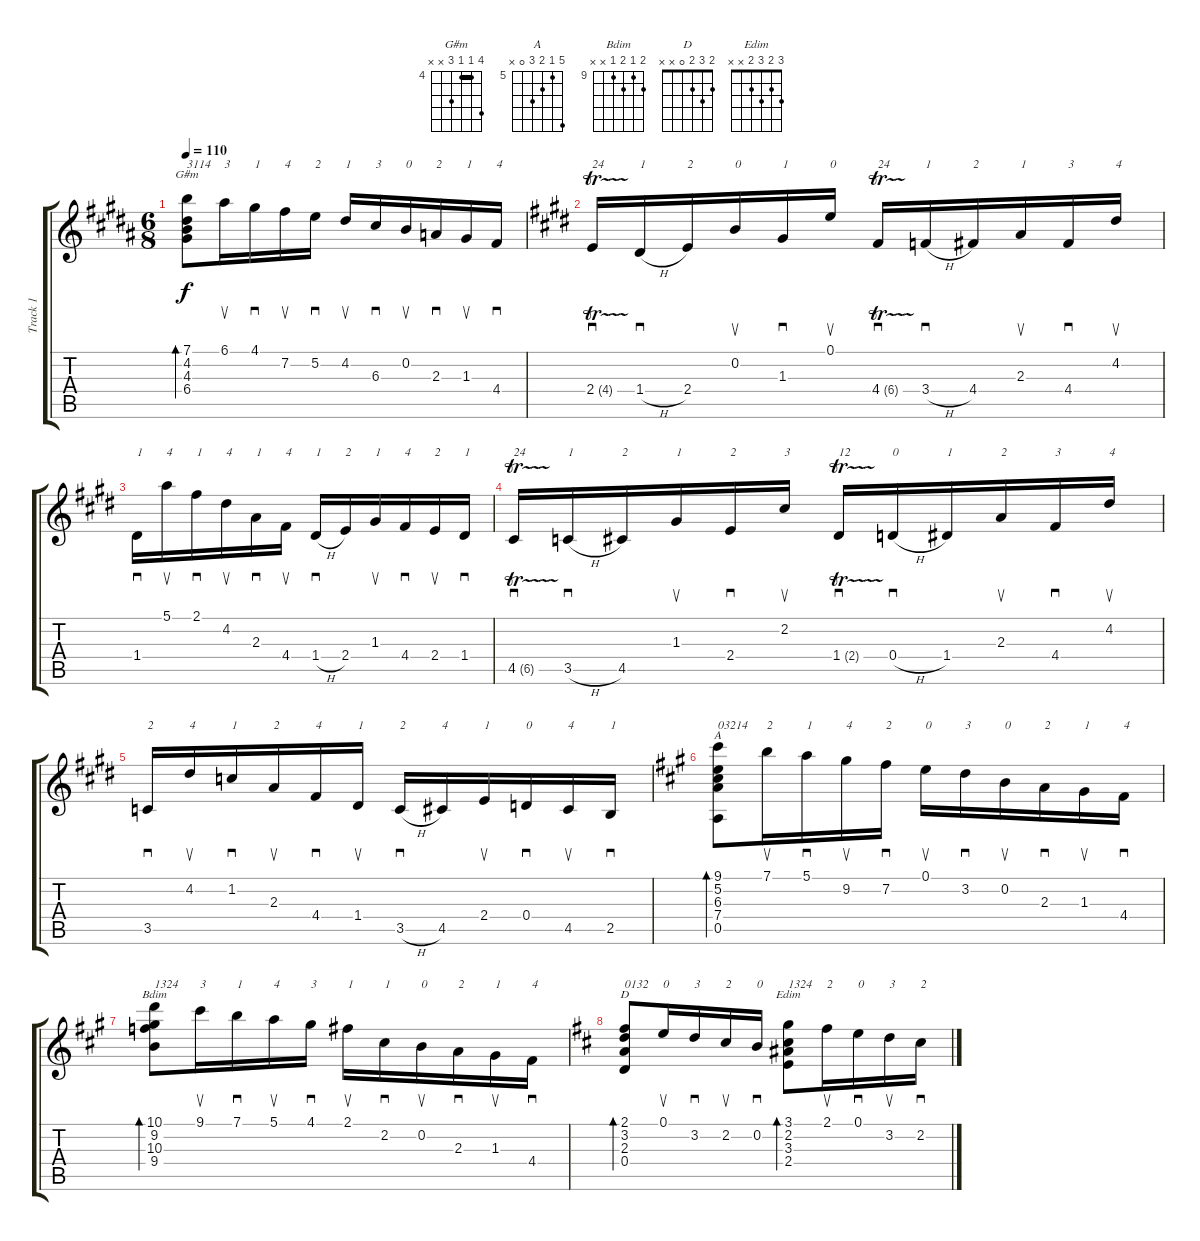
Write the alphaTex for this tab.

\track ("Track 1" "Track 1") {instrument acousticguitarsteel}
\staff {score tabs}
\tuning (E4 B3 G3 D3 A2 E2) {hide}
\chord ("G#m" 7 4 4 6 x x) {firstfret 4 barre 4}
\chord ("A" 9 5 6 7 0 x) {firstfret 5}
\chord ("Bdim" 10 9 10 9 x x) {firstfret 9}
\chord ("D" 2 3 2 0 x x)
\chord ("Edim" 3 2 3 2 x x)
\ts (6 8)
\tempo 110
\clef g2
\ks b
(7.1 4.2 4.3 6.4).8{bd 60 ch "G#m" txt "3114" dy f} 6.1.16{su txt "3"} 4.1.16{sd txt "1"} 7.2.16{su txt "4"} 5.2.16{sd txt "2"} 4.2.16{su txt "1"} 6.3.16{sd txt "3"} 0.2.16{su txt "0"} 2.3.16{sd txt "2"} 1.3.16{su txt "1"} 4.4.16{sd txt "4"} |
\ks e
2.4{tr (4 16)}.16{sd txt "24"} 1.4{h}.16{sd txt "1"} 2.4.16{txt "2"} 0.2.16{su txt "0"} 1.3.16{sd txt "1"} 0.1.16{su txt "0"} 4.4{tr (6 16)}.16{sd txt "24"} 3.4{h}.16{sd txt "1"} 4.4.16{txt "2"} 2.3.16{su txt "1"} 4.4.16{sd txt "3"} 4.2.16{su txt "4"} |
1.4.16{sd txt "1"} 5.1.16{su txt "4"} 2.1.16{sd txt "1"} 4.2.16{su txt "4"} 2.3.16{sd txt "1"} 4.4.16{su txt "4"} 1.4{h}.16{sd txt "1"} 2.4.16{txt "2"} 1.3.16{su txt "1"} 4.4.16{sd txt "4"} 2.4.16{su txt "2"} 1.4.16{sd txt "1"} |
4.5{tr (6 16)}.16{sd txt "24"} 3.5{h}.16{sd txt "1"} 4.5.16{txt "2"} 1.3.16{su txt "1"} 2.4.16{sd txt "2"} 2.2.16{su txt "3"} 1.4{tr (2 16)}.16{sd txt "12"} 0.4{h}.16{sd txt "0"} 1.4.16{txt "1"} 2.3.16{su txt "2"} 4.4.16{sd txt "3"} 4.2.16{su txt "4"} |
3.5.16{sd txt "2"} 4.2.16{su txt "4"} 1.2.16{sd txt "1"} 2.3.16{su txt "2"} 4.4.16{sd txt "4"} 1.4.16{su txt "1"} 3.5{h}.16{sd txt "2"} 4.5.16{txt "4"} 2.4.16{su txt "1"} 0.4.16{sd txt "0"} 4.5.16{su txt "4"} 2.5.16{sd txt "1"} |
\ks a
(9.1 5.2 6.3 7.4 0.5).8{bd 60 ch "A" txt "03214"} 7.1.16{su txt "2"} 5.1.16{sd txt "1"} 9.2.16{su txt "4"} 7.2.16{sd txt "2"} 0.1.16{su txt "0"} 3.2.16{sd txt "3"} 0.2.16{su txt "0"} 2.3.16{sd txt "2"} 1.3.16{su txt "1"} 4.4.16{sd txt "4"} |
(10.1 9.2 10.3 9.4).8{bd 60 ch "Bdim" txt "1324"} 9.1.16{su txt "3"} 7.1.16{sd txt "1"} 5.1.16{su txt "4"} 4.1.16{sd txt "3"} 2.1.16{su txt "1"} 2.2.16{sd txt "1"} 0.2.16{su txt "0"} 2.3.16{sd txt "2"} 1.3.16{su txt "1"} 4.4.16{sd txt "4"} |
\ks d
(2.1 3.2 2.3 0.4).8{bd 60 ch "D" txt "0132"} 0.1.16{su txt "0"} 3.2.16{sd txt "3"} 2.2.16{su txt "2"} 0.2.16{sd txt "0"} (3.1 2.2 3.3 2.4).8{bd 60 ch "Edim" txt "1324"} 2.1.16{su txt "2"} 0.1.16{sd txt "0"} 3.2.16{su txt "3"} 2.2.16{sd txt "2"}
